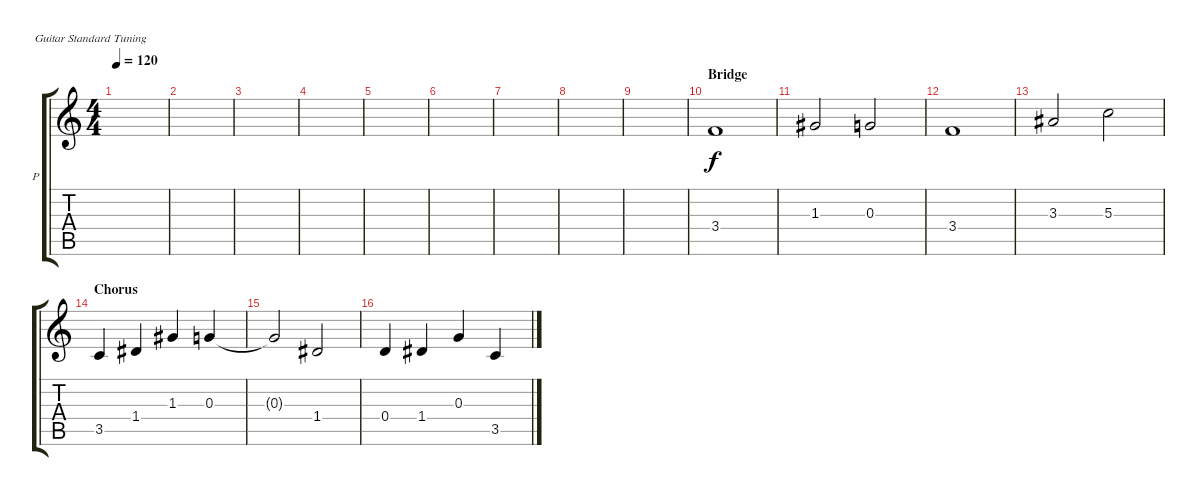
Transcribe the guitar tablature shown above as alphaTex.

\bracketExtendMode groupsimilarinstruments
\firstSystemTrackNameOrientation horizontal
\otherSystemsTrackNameOrientation horizontal
\track ("Piano" "P") {instrument acousticguitarnylon}
\staff {score tabs}
\tuning (E4 B3 G3 D3 A2 E2)
\ts (4 4)
\tempo 120
\clef g2
\scale
0.333333
\ks c
|
\scale
0.333333 |
\scale
0.333333 |
\scale
0.333333 |
\scale
0.333333 |
\scale
0.333333 |
\scale
0.333333 |
\scale
0.333333 |
\scale
0.333333 |
\section ("" "Bridge")
3.4.1 |
1.3.2 0.3.2 |
3.4.1 |
3.3.2 5.3.2 |
\section ("" "Chorus")
3.5.4 1.4.4 1.3.4 0.3.4 |
0.3{t}.2 1.4.2 |
0.4.4 1.4.4 0.3.4 3.5.4
